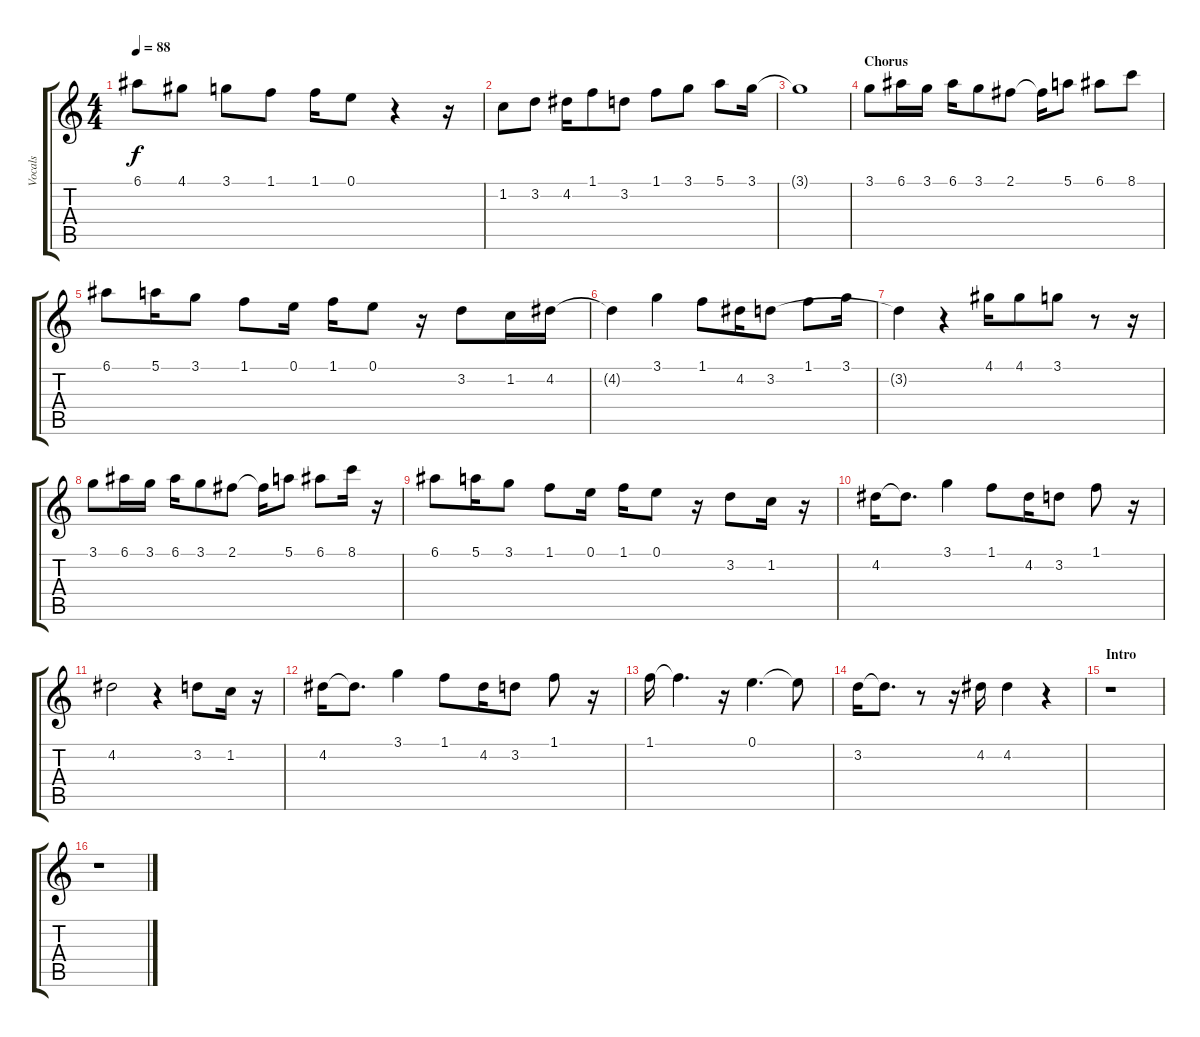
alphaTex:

\track ("Vocals" "Vocals") {instrument acousticguitarsteel}
\staff {score tabs}
\tuning (E4 B3 G3 D3 A2 E2) {hide}
\ts (4 4)
\section ("" "")
\tempo 88
\clef g2
\ks c
6.1.8{dy f} 4.1.8 3.1.8 1.1.8 1.1.16 0.1.8 r.4 r.16 |
1.2.8 3.2.8 4.2.16 1.1.8 3.2.8 1.1.8 3.1.8 5.1.8 3.1.16 |
3.1{t}.1 |
\section ("" "Chorus")
3.1.8 6.1.16 3.1.16 6.1.16 3.1.8 2.1.8 2.1{t}.16 5.1.8 6.1.8 8.1.8 |
6.1.8 5.1.16 3.1.8 1.1.8 0.1.16 1.1.16 0.1.8 r.16 3.2.8 1.2.16 4.2.16 |
4.2{t}.4 3.1.4 1.1.8 4.2.16 3.2.8 1.1.8 3.1.16 |
3.2{t}.4 r.4 4.1.16 4.1.8 3.1.8 r.8 r.16 |
3.1.8 6.1.16 3.1.16 6.1.16 3.1.8 2.1.8 2.1{t}.16 5.1.8 6.1.8 8.1.16 r.16 |
6.1.8 5.1.16 3.1.8 1.1.8 0.1.16 1.1.16 0.1.8 r.16 3.2.8 1.2.16 r.16 |
4.2.16 4.2{t}.8{d} 3.1.4 1.1.8 4.2.16 3.2.8 1.1.8 r.16 |
4.2.2 r.4 3.2.8 1.2.16 r.16 |
4.2.16 4.2{t}.8{d} 3.1.4 1.1.8 4.2.16 3.2.8 1.1.8 r.16 |
1.1.16 1.1{t}.4{d} r.16 0.1.4{d} 0.1{t}.8 |
3.2.16 3.2{t}.8{d} r.8 r.16 4.2.16 4.2.4 r.4 |
\section ("" "Intro")
r.1 |
r.1
